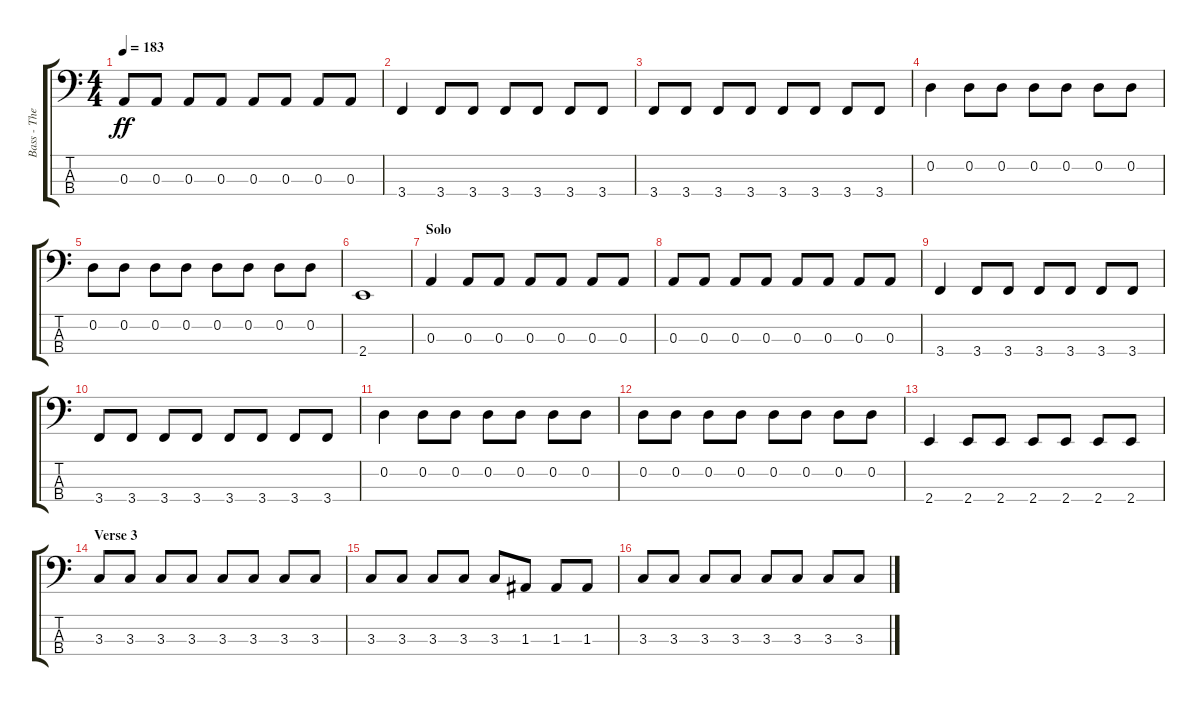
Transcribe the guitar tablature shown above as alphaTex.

\track ("Bass - The \"Incredible\" Hagen" "Bass - The") {instrument electricbassfinger}
\staff {score tabs}
\tuning (G2 D2 A1 D1) {hide}
\ts (4 4)
\tempo 183
\clef f4
\ks c
0.3.8{dy ff} 0.3.8 0.3.8 0.3.8 0.3.8 0.3.8 0.3.8 0.3.8 |
3.4.4 3.4.8 3.4.8 3.4.8 3.4.8 3.4.8 3.4.8 |
3.4.8 3.4.8 3.4.8 3.4.8 3.4.8 3.4.8 3.4.8 3.4.8 |
0.2.4 0.2.8 0.2.8 0.2.8 0.2.8 0.2.8 0.2.8 |
0.2.8 0.2.8 0.2.8 0.2.8 0.2.8 0.2.8 0.2.8 0.2.8 |
2.4.1 |
\section ("" "Solo")
0.3.4 0.3.8 0.3.8 0.3.8 0.3.8 0.3.8 0.3.8 |
0.3.8 0.3.8 0.3.8 0.3.8 0.3.8 0.3.8 0.3.8 0.3.8 |
3.4.4 3.4.8 3.4.8 3.4.8 3.4.8 3.4.8 3.4.8 |
3.4.8 3.4.8 3.4.8 3.4.8 3.4.8 3.4.8 3.4.8 3.4.8 |
0.2.4 0.2.8 0.2.8 0.2.8 0.2.8 0.2.8 0.2.8 |
0.2.8 0.2.8 0.2.8 0.2.8 0.2.8 0.2.8 0.2.8 0.2.8 |
2.4.4 2.4.8 2.4.8 2.4.8 2.4.8 2.4.8 2.4.8 |
\section ("" "Verse 3")
3.3.8 3.3.8 3.3.8 3.3.8 3.3.8 3.3.8 3.3.8 3.3.8 |
3.3.8 3.3.8 3.3.8 3.3.8 3.3.8 1.3.8 1.3.8 1.3.8 |
3.3.8 3.3.8 3.3.8 3.3.8 3.3.8 3.3.8 3.3.8 3.3.8
